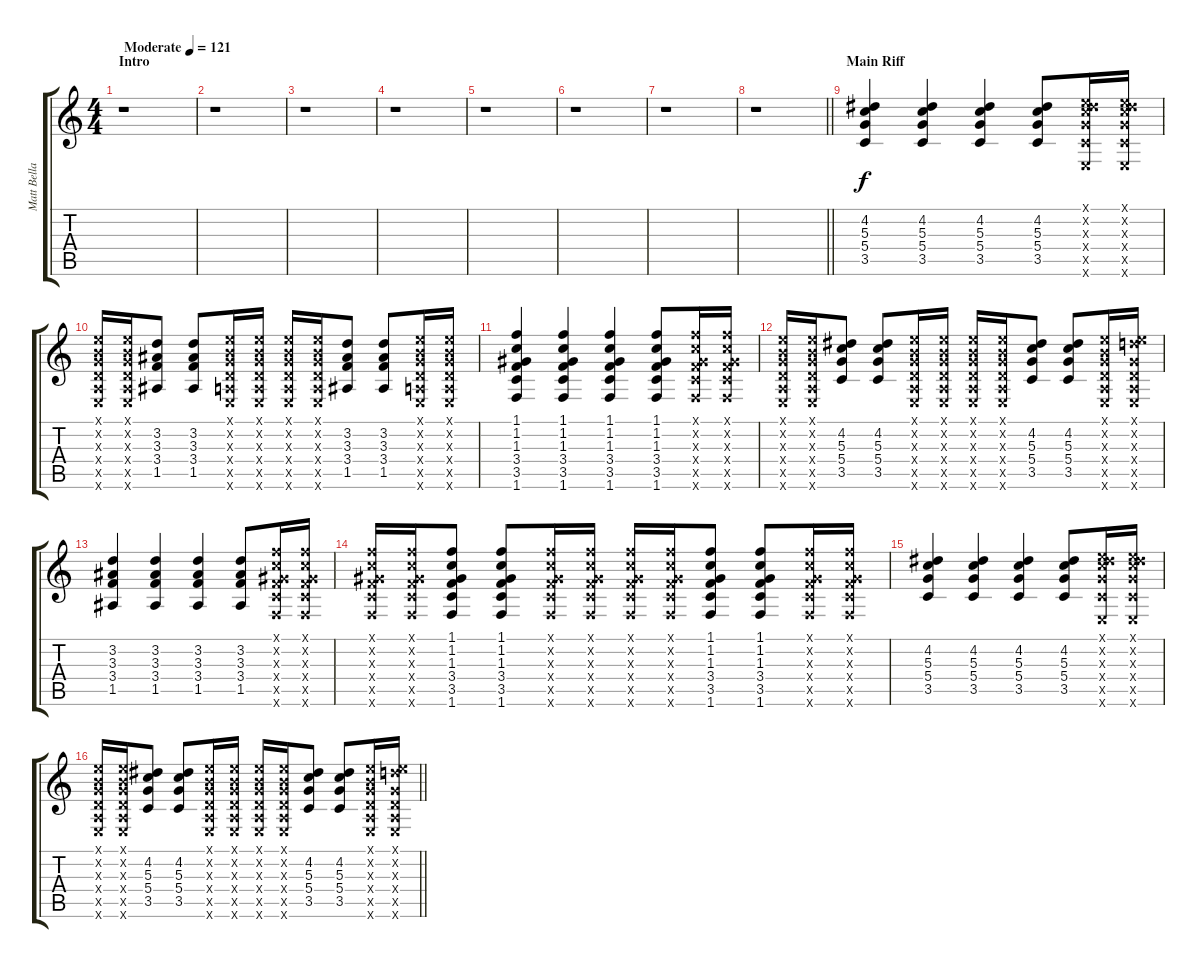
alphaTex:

\track ("Matt Bellamy - Guitar" "Matt Bella") {instrument overdrivenguitar}
\staff {score tabs}
\tuning (E4 B3 G3 D3 A2 E2) {hide}
\ts (4 4)
\section ("" "Intro")
\tempo (121 "Moderate")
\clef g2
\ks c
r.1{dy f instrument overdrivenguitar} |
r.1 |
r.1 |
r.1 |
r.1 |
r.1 |
r.1 |
\barLineRight lightlight
r.1 |
\section ("" "Main Riff")
(4.2 5.3 5.4 3.5).4 (4.2 5.3 5.4 3.5).4 (4.2 5.3 5.4 3.5).4 (4.2 5.3 5.4 3.5).8 (0.1{x} 4.2{x} 5.3{x} 5.4{x} 3.5{x} 0.6{x}).16 (0.1{x} 4.2{x} 5.3{x} 5.4{x} 3.5{x} 0.6{x}).16 |
(0.1{x} 0.2{x} 0.3{x} 0.4{x} 0.5{x} 0.6{x}).16 (0.1{x} 0.2{x} 0.3{x} 0.4{x} 0.5{x} 0.6{x}).16 (3.2 3.3 3.4 1.5).8 (3.2 3.3 3.4 1.5).8 (0.1{x} 0.2{x} 0.3{x} 0.4{x} 0.5{x} 0.6{x}).16 (0.1{x} 0.2{x} 0.3{x} 0.4{x} 0.5{x} 0.6{x}).16 (0.1{x} 0.2{x} 0.3{x} 0.4{x} 0.5{x} 0.6{x}).16 (0.1{x} 0.2{x} 0.3{x} 0.4{x} 0.5{x} 0.6{x}).16 (3.2 3.3 3.4 1.5).8 (3.2 3.3 3.4 1.5).8 (0.1{x} 0.2{x} 0.3{x} 0.4{x} 0.5{x} 0.6{x}).16 (0.1{x} 0.2{x} 0.3{x} 0.4{x} 0.5{x} 0.6{x}).16 |
(1.1 1.2 1.3 3.4 3.5 1.6).4 (1.1 1.2 1.3 3.4 3.5 1.6).4 (1.1 1.2 1.3 3.4 3.5 1.6).4 (1.1 1.2 1.3 3.4 3.5 1.6).8 (1.1{x} 1.2{x} 1.3{x} 3.4{x} 3.5{x} 1.6{x}).16 (1.1{x} 1.2{x} 1.3{x} 3.4{x} 3.5{x} 1.6{x}).16 |
(0.1{x} 0.2{x} 0.3{x} 0.4{x} 0.5{x} 0.6{x}).16 (0.1{x} 0.2{x} 0.3{x} 0.4{x} 0.5{x} 0.6{x}).16 (4.2 5.3 5.4 3.5).8 (4.2 5.3 5.4 3.5).8 (0.1{x} 0.2{x} 0.3{x} 0.4{x} 0.5{x} 0.6{x}).16 (0.1{x} 0.2{x} 0.3{x} 0.4{x} 0.5{x} 0.6{x}).16 (0.1{x} 0.2{x} 0.3{x} 0.4{x} 0.5{x} 0.6{x}).16 (0.1{x} 0.2{x} 0.3{x} 0.4{x} 0.5{x} 0.6{x}).16 (4.2 5.3 5.4 3.5).8 (4.2 5.3 5.4 3.5).8 (0.1{x} 0.2{x} 0.3{x} 0.4{x} 0.5{x} 0.6{x}).16 (0.1{x} 3.2{x} 0.3{x} 0.4{x} 0.5{x} 0.6{x}).16 |
(3.2 3.3 3.4 1.5).4 (3.2 3.3 3.4 1.5).4 (3.2 3.3 3.4 1.5).4 (3.2 3.3 3.4 1.5).8 (1.1{x} 1.2{x} 1.3{x} 3.4{x} 3.5{x} 1.6{x}).16 (1.1{x} 1.2{x} 1.3{x} 3.4{x} 3.5{x} 1.6{x}).16 |
(1.1{x} 1.2{x} 1.3{x} 3.4{x} 3.5{x} 1.6{x}).16 (1.1{x} 1.2{x} 1.3{x} 3.4{x} 3.5{x} 1.6{x}).16 (1.1 1.2 1.3 3.4 3.5 1.6).8 (1.1 1.2 1.3 3.4 3.5 1.6).8 (1.1{x} 1.2{x} 1.3{x} 3.4{x} 3.5{x} 1.6{x}).16 (1.1{x} 1.2{x} 1.3{x} 3.4{x} 3.5{x} 1.6{x}).16 (1.1{x} 1.2{x} 1.3{x} 3.4{x} 3.5{x} 1.6{x}).16 (1.1{x} 1.2{x} 1.3{x} 3.4{x} 3.5{x} 1.6{x}).16 (1.1 1.2 1.3 3.4 3.5 1.6).8 (1.1 1.2 1.3 3.4 3.5 1.6).8 (1.1{x} 1.2{x} 1.3{x} 3.4{x} 3.5{x} 1.6{x}).16 (1.1{x} 1.2{x} 1.3{x} 3.4{x} 3.5{x} 1.6{x}).16 |
(4.2 5.3 5.4 3.5).4 (4.2 5.3 5.4 3.5).4 (4.2 5.3 5.4 3.5).4 (4.2 5.3 5.4 3.5).8 (0.1{x} 4.2{x} 5.3{x} 5.4{x} 3.5{x} 0.6{x}).16 (0.1{x} 4.2{x} 5.3{x} 5.4{x} 3.5{x} 0.6{x}).16 |
\barLineRight lightlight
(0.1{x} 0.2{x} 0.3{x} 0.4{x} 0.5{x} 0.6{x}).16 (0.1{x} 0.2{x} 0.3{x} 0.4{x} 0.5{x} 0.6{x}).16 (4.2 5.3 5.4 3.5).8 (4.2 5.3 5.4 3.5).8 (0.1{x} 0.2{x} 0.3{x} 0.4{x} 0.5{x} 0.6{x}).16 (0.1{x} 0.2{x} 0.3{x} 0.4{x} 0.5{x} 0.6{x}).16 (0.1{x} 0.2{x} 0.3{x} 0.4{x} 0.5{x} 0.6{x}).16 (0.1{x} 0.2{x} 0.3{x} 0.4{x} 0.5{x} 0.6{x}).16 (4.2 5.3 5.4 3.5).8 (4.2 5.3 5.4 3.5).8 (0.1{x} 0.2{x} 0.3{x} 0.4{x} 0.5{x} 0.6{x}).16 (0.1{x} 3.2{x} 0.3{x} 0.4{x} 0.5{x} 0.6{x}).16
